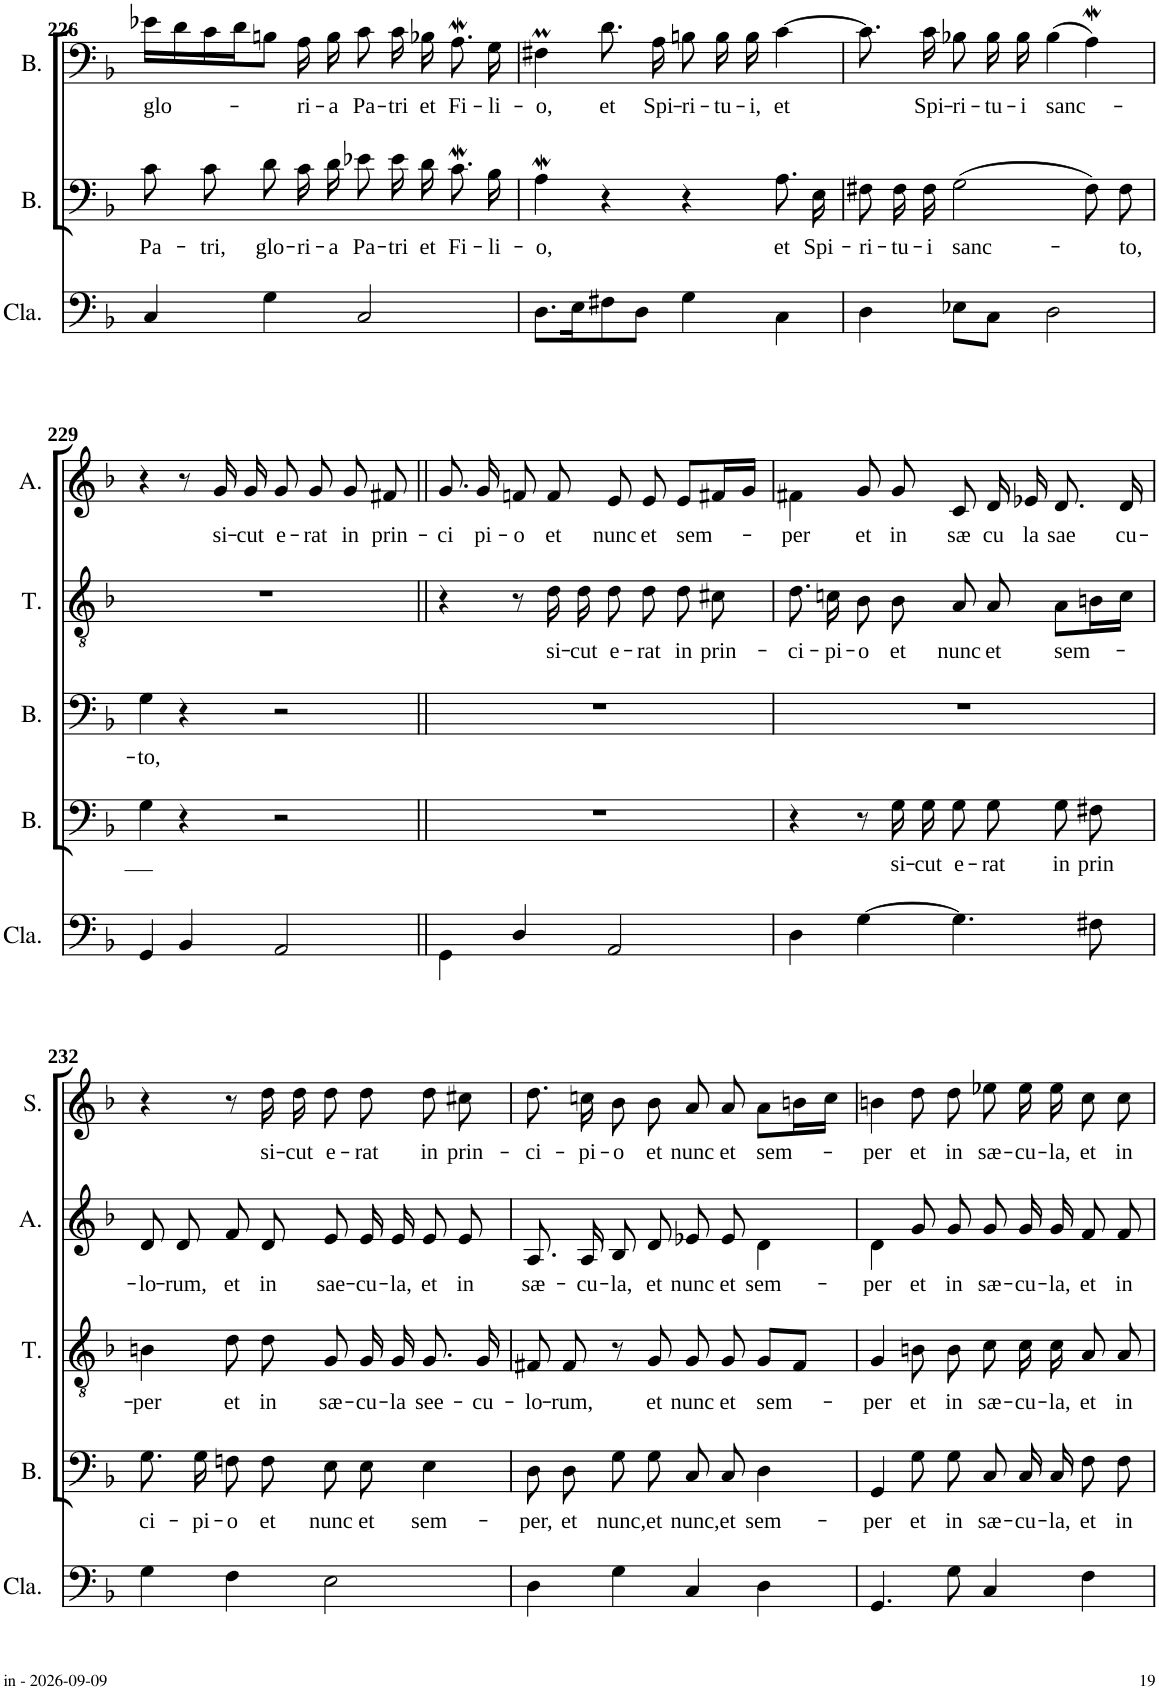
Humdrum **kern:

**kern	**kern	**text	**kern	**text	**kern	**text	**kern	**text	**kern	**text
*part6	*part5	*part5	*part4	*part4	*part3	*part3	*part2	*part2	*part1	*part1
*staff6	*staff5	*staff5	*staff4	*staff4	*staff3	*staff3	*staff2	*staff2	*staff1	*staff1
*I"Clavecin	*I"Basse	*	*I"Basse	*	*I"Ténor	*	*I"Alto	*	*I"Soprano	*
*I'Cla.	*I'B.	*	*I'B.	*	*I'T.	*	*I'A.	*	*I'S.	*
!!LO:PB:g=z
*clefF4	*clefF4	*	*clefF4	*	*clefGv2	*	*clefG2	*	*clefG2	*
*k[b-]	*k[b-]	*	*k[b-]	*	*k[b-]	*	*k[b-]	*	*k[b-]	*
*M4/4	*M4/4	*	*M4/4	*	*M4/4	*	*M4/4	*	*M4/4	*
*met(c)	*met(c)	*	*met(c)	*	*met(c)	*	*met(c)	*	*met(c)	*
=226	=226	=226	=226	=226	=226	=226	=226	=226	=226	=226
!	!	!LO:LY:b	!	!LO:LY:b	!	!	!	!	!	!
4C/	8c\L	Pa-	16e-X\LL	glo-	1r	.	1r	.	1r	.
.	.	.	16d\	.	.	.	.	.	.	.
!	!	!LO:LY:b	!	!	!	!	!	!	!	!
.	8c\J	-tri,	16c\	.	.	.	.	.	.	.
.	.	.	16d\J	.	.	.	.	.	.	.
!	!	!LO:LY:b	!	!	!	!	!	!	!	!
4G\	8d\L	glo-	8Bn\J	.	.	.	.	.	.	.
!	!	!LO:LY:b	!	!LO:LY:b	!	!	!	!	!	!
.	16c\L	-ri-	16A\	-ri-	.	.	.	.	.	.
!	!	!LO:LY:b	!	!LO:LY:b	!	!	!	!	!	!
.	16d\JJ	-a	16B\	-a	.	.	.	.	.	.
!	!	!LO:LY:b	!	!LO:LY:b	!	!	!	!	!	!
2C/	8e-X\L	Pa-	8c\	Pa-	.	.	.	.	.	.
!	!	!LO:LY:b	!	!LO:LY:b	!	!	!	!	!	!
.	16e-\L	-tri	16c\	-tri	.	.	.	.	.	.
!	!	!LO:LY:b	!	!LO:LY:b	!	!	!	!	!	!
.	16d\JJ	et	16B-X\	et	.	.	.	.	.	.
!	!	!LO:LY:b	!	!LO:LY:b	!	!	!	!	!	!
.	8.cW\L	Fi-	8.AW\	Fi-	.	.	.	.	.	.
!	!	!LO:LY:b	!	!LO:LY:b	!	!	!	!	!	!
.	16B-\Jk	-li-	16G\	-li-	.	.	.	.	.	.
=227	=227	=227	=227	=227	=227	=227	=227	=227	=227	=227
!	!	!LO:LY:b	!	!LO:LY:b	!	!	!	!	!	!
8.D\L	4AW\	-o,	4F#Xm\	-o,	1r	.	1r	.	1r	.
16E\K	.	.	.	.	.	.	.	.	.	.
!	!	!	!	!LO:LY:b	!	!	!	!	!	!
8F#X\	4r	.	8.d\	et	.	.	.	.	.	.
8D\J	.	.	.	.	.	.	.	.	.	.
!	!	!	!	!LO:LY:b	!	!	!	!	!	!
.	.	.	16A\	Spi-	.	.	.	.	.	.
!	!	!	!	!LO:LY:b	!	!	!	!	!	!
4G\	4r	.	8Bn\	-ri-	.	.	.	.	.	.
!	!	!	!	!LO:LY:b	!	!	!	!	!	!
.	.	.	16B\	-tu-	.	.	.	.	.	.
!	!	!	!	!LO:LY:b	!	!	!	!	!	!
.	.	.	16B\	-i,	.	.	.	.	.	.
!	!	!LO:LY:b	!	!LO:LY:b	!	!	!	!	!	!
4C\	8.A\L	et	[>4c\	et	.	.	.	.	.	.
!	!	!LO:LY:b	!	!	!	!	!	!	!	!
.	16E\Jk	Spi-	.	.	.	.	.	.	.	.
=228	=228	=228	=228	=228	=228	=228	=228	=228	=228	=228
!	!	!LO:LY:b	!	!	!	!	!	!	!	!
4D\	8F#X\L	ri-	8.c\]	.	1r	.	1r	.	1r	.
!	!	!LO:LY:b	!	!	!	!	!	!	!	!
.	16F#\L	-tu-	.	.	.	.	.	.	.	.
!	!	!LO:LY:b	!	!LO:LY:b	!	!	!	!	!	!
.	16F#\JJ	-i	16c\	Spi-	.	.	.	.	.	.
!	!	!LO:LY:b	!	!LO:LY:b	!	!	!	!	!	!
8E-X\L	(>2G\	sanc-	8B-X\	-ri-	.	.	.	.	.	.
!	!	!	!	!LO:LY:b	!	!	!	!	!	!
8C\J	.	.	16B-\	-tu-	.	.	.	.	.	.
!	!	!	!	!LO:LY:b	!	!	!	!	!	!
.	.	.	16B-\	-i	.	.	.	.	.	.
!	!	!	!	!LO:LY:b	!	!	!	!	!	!
2D\	.	.	(>4B-\	sanc-	.	.	.	.	.	.
.	8F#\L)	.	4AW\)	.	.	.	.	.	.	.
!	!	!LO:LY:b	!	!	!	!	!	!	!	!
.	8F#\J	-to,	.	.	.	.	.	.	.	.
!!LO:LB:g=z
=229	=229	=229	=229	=229	=229	=229	=229	=229	=229	=229
!	!	!	!	!LO:LY:b	!	!	!	!	!	!
4GG/	4G\	.	4G\	-to,	1r	.	4r	.	1r	.
4BB-/	4r	.	4r	.	.	.	8r	.	.	.
!	!	!	!	!	!	!	!	!LO:LY:b	!	!
.	.	.	.	.	.	.	16g/	si-	.	.
!	!	!	!	!	!	!	!	!LO:LY:b	!	!
.	.	.	.	.	.	.	16g/	-cut	.	.
!	!	!	!	!	!	!	!	!LO:LY:b	!	!
2AA/	2r	.	2r	.	.	.	8g/	e-	.	.
!	!	!	!	!	!	!	!	!LO:LY:b	!	!
.	.	.	.	.	.	.	8g/	-rat	.	.
!	!	!	!	!	!	!	!	!LO:LY:b	!	!
.	.	.	.	.	.	.	8g/	in	.	.
!	!	!	!	!	!	!	!	!LO:LY:b	!	!
.	.	.	.	.	.	.	8f#X/	prin-	.	.
=230||	=230||	=230||	=230||	=230||	=230||	=230||	=230||	=230||	=230||	=230||
!	!	!	!	!	!	!	!	!LO:LY:b	!	!
4GG\	1r	.	1r	.	4r	.	8.g/	-ci	1r	.
!	!	!	!	!	!	!	!	!LO:LY:b	!	!
.	.	.	.	.	.	.	16g/	pi-	.	.
!	!	!	!	!	!	!	!	!LO:LY:b	!	!
4D/	.	.	.	.	8r	.	8fn/	-o	.	.
!	!	!	!	!	!	!LO:LY:b	!	!LO:LY:b	!	!
.	.	.	.	.	16d\	si-	8f/	et	.	.
!	!	!	!	!	!	!LO:LY:b	!	!	!	!
.	.	.	.	.	16d\	-cut	.	.	.	.
!	!	!	!	!	!	!LO:LY:b	!	!LO:LY:b	!	!
2AA/	.	.	.	.	8d\	e-	8e/	nunc	.	.
!	!	!	!	!	!	!LO:LY:b	!	!LO:LY:b	!	!
.	.	.	.	.	8d\	-rat	8e/	et	.	.
!	!	!	!	!	!	!LO:LY:b	!	!LO:LY:b	!	!
.	.	.	.	.	8d\	in	8e/L	sem-	.	.
!	!	!	!	!	!	!LO:LY:b	!	!	!	!
.	.	.	.	.	8c#X\	prin-	16f#X/L	.	.	.
.	.	.	.	.	.	.	16g/JJ	.	.	.
=231	=231	=231	=231	=231	=231	=231	=231	=231	=231	=231
!	!	!	!	!	!	!LO:LY:b	!	!LO:LY:b	!	!
4D\	4r	.	1r	.	8.d\	ci-	4f#X\	-per	1r	.
!	!	!	!	!	!	!LO:LY:b	!	!	!	!
.	.	.	.	.	16cn\	-pi-	.	.	.	.
!	!	!	!	!	!	!LO:LY:b	!	!LO:LY:b	!	!
[4G\	8r	.	.	.	8B-\	-o	8g/	et	.	.
!	!	!LO:LY:b	!	!	!	!LO:LY:b	!	!LO:LY:b	!	!
.	16G\LL	si-	.	.	8B-\	et	8g/	in	.	.
!	!	!LO:LY:b	!	!	!	!	!	!	!	!
.	16G\JJ	-cut	.	.	.	.	.	.	.	.
!	!	!LO:LY:b	!	!	!	!LO:LY:b	!	!LO:LY:b	!	!
4.G\]	8G\L	e-	.	.	8A/	nunc	8c/	sæ	.	.
!	!	!LO:LY:b	!	!	!	!LO:LY:b	!	!LO:LY:b	!	!
.	8G\J	-rat	.	.	8A/	et	16d/	cu	.	.
!	!	!	!	!	!	!	!	!LO:LY:b	!	!
.	.	.	.	.	.	.	16e-X/	la	.	.
!	!	!LO:LY:b	!	!	!	!LO:LY:b	!	!LO:LY:b	!	!
.	8G\L	in	.	.	8A\L	sem-	8.d/	sae	.	.
!	!	!LO:LY:b	!	!	!	!	!	!	!	!
8F#X\	8F#X\J	prin	.	.	16Bn\L	.	.	.	.	.
!	!	!	!	!	!	!	!	!LO:LY:b	!	!
.	.	.	.	.	16c\JJ	.	16d/	cu-	.	.
!!LO:LB:g=z
=232	=232	=232	=232	=232	=232	=232	=232	=232	=232	=232
!	!	!LO:LY:b	!	!	!	!LO:LY:b	!	!LO:LY:b	!	!
4G\	8.G\L	ci-	1r	.	4Bn\	-per	8d/	-lo-	4r	.
!	!	!	!	!	!	!	!	!LO:LY:b	!	!
.	.	.	.	.	.	.	8d/	-rum,	.	.
!	!	!LO:LY:b	!	!	!	!	!	!	!	!
.	16G\Jk	-pi-	.	.	.	.	.	.	.	.
!	!	!LO:LY:b	!	!	!	!LO:LY:b	!	!LO:LY:b	!	!
4F\	8Fn\L	-o	.	.	8d\	et	8f/	et	8r	.
!	!	!LO:LY:b	!	!	!	!LO:LY:b	!	!LO:LY:b	!	!LO:LY:b
.	8F\J	et	.	.	8d\	in	8d/	in	16dd\	si-
!	!	!	!	!	!	!	!	!	!	!LO:LY:b
.	.	.	.	.	.	.	.	.	16dd\	-cut
!	!	!LO:LY:b	!	!	!	!LO:LY:b	!	!LO:LY:b	!	!LO:LY:b
2E\	8E\L	nunc	.	.	8G/	sæ-	8e/	sae-	8dd\	e-
!	!	!LO:LY:b	!	!	!	!LO:LY:b	!	!LO:LY:b	!	!LO:LY:b
.	8E\J	et	.	.	16G/	-cu-	16e/	-cu-	8dd\	-rat
!	!	!	!	!	!	!LO:LY:b	!	!LO:LY:b	!	!
.	.	.	.	.	16G/	-la	16e/	-la,	.	.
!	!	!LO:LY:b	!	!	!	!LO:LY:b	!	!LO:LY:b	!	!LO:LY:b
.	4E\	sem-	.	.	8.G/	see-	8e/	et	8dd\	in
!	!	!	!	!	!	!	!	!LO:LY:b	!	!LO:LY:b
.	.	.	.	.	.	.	8e/	in	8cc#X\	prin-
!	!	!	!	!	!	!LO:LY:b	!	!	!	!
.	.	.	.	.	16G/	-cu-	.	.	.	.
=233	=233	=233	=233	=233	=233	=233	=233	=233	=233	=233
!	!	!LO:LY:b	!	!	!	!LO:LY:b	!	!LO:LY:b	!	!LO:LY:b
4D\	8D\L	-per,	1r	.	8F#X/	-lo-	8.A/	sæ-	8.dd\	-ci-
!	!	!LO:LY:b	!	!	!	!LO:LY:b	!	!	!	!
.	8D\J	et	.	.	8F#/	-rum,	.	.	.	.
!	!	!	!	!	!	!	!	!LO:LY:b	!	!LO:LY:b
.	.	.	.	.	.	.	16A/	-cu-	16ccn\	-pi-
!	!	!LO:LY:b	!	!	!	!	!	!LO:LY:b	!	!LO:LY:b
4G\	8G\L	nunc,	.	.	8r	.	8B-/	-la,	8b-\	-o
!	!	!LO:LY:b	!	!	!	!LO:LY:b	!	!LO:LY:b	!	!LO:LY:b
.	8G\J	et	.	.	8G/	et	8d/	et	8b-\	et
!	!	!LO:LY:b	!	!	!	!LO:LY:b	!	!LO:LY:b	!	!LO:LY:b
4C/	8C/L	nunc,	.	.	8G/	nunc	8e-X/	nunc	8a/	nunc
!	!	!LO:LY:b	!	!	!	!LO:LY:b	!	!LO:LY:b	!	!LO:LY:b
.	8C/J	et	.	.	8G/	et	8e-/	et	8a/	et
!	!	!LO:LY:b	!	!	!	!LO:LY:b	!	!LO:LY:b	!	!LO:LY:b
4D\	4D\	sem-	.	.	8G/L	sem-	4d\	sem-	8a\L	sem-
.	.	.	.	.	8F#/J	.	.	.	16bn\L	.
.	.	.	.	.	.	.	.	.	16cc\JJ	.
=234	=234	=234	=234	=234	=234	=234	=234	=234	=234	=234
!	!	!LO:LY:b	!	!	!	!LO:LY:b	!	!LO:LY:b	!	!LO:LY:b
4.GG/	4GG/	-per	1r	.	4G/	per	4d\	-per	4bn\	per
!	!	!LO:LY:b	!	!	!	!LO:LY:b	!	!LO:LY:b	!	!LO:LY:b
.	8G\L	et	.	.	8Bn\	et	8g/	et	8dd\	et
!	!	!LO:LY:b	!	!	!	!LO:LY:b	!	!LO:LY:b	!	!LO:LY:b
8G\	8G\J	in	.	.	8B\	in	8g/	in	8dd\	in
!	!	!LO:LY:b	!	!	!	!LO:LY:b	!	!LO:LY:b	!	!LO:LY:b
4C/	8C/L	sæ-	.	.	8c\	sæ-	8g/	sæ-	8ee-X\	sæ-
!	!	!LO:LY:b	!	!	!	!LO:LY:b	!	!LO:LY:b	!	!LO:LY:b
.	16C/L	-cu-	.	.	16c\	-cu-	16g/	-cu-	16ee-\	-cu-
!	!	!LO:LY:b	!	!	!	!LO:LY:b	!	!LO:LY:b	!	!LO:LY:b
.	16C/JJ	-la,	.	.	16c\	-la,	16g/	-la,	16ee-\	-la,
!	!	!LO:LY:b	!	!	!	!LO:LY:b	!	!LO:LY:b	!	!LO:LY:b
4F\	8F\L	et	.	.	8A/	et	8f/	et	8cc\	et
!	!	!LO:LY:b	!	!	!	!LO:LY:b	!	!LO:LY:b	!	!LO:LY:b
.	8F\J	in	.	.	8A/	in	8f/	in	8cc\	in
=	=	=	=	=	=	=	=	=	=	=
*-	*-	*-	*-	*-	*-	*-	*-	*-	*-	*-
